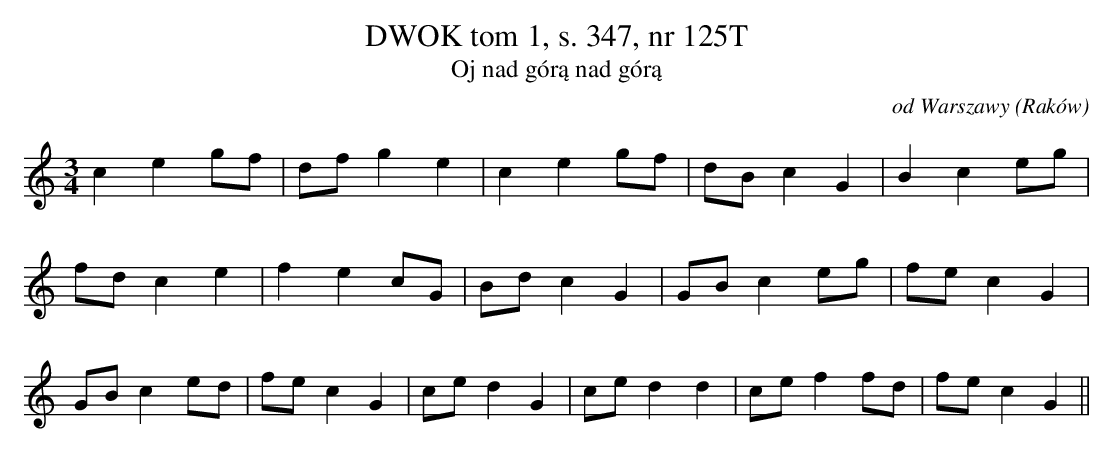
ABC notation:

X:1
T: DWOK tom 1, s. 347, nr 125T
T: Oj nad górą nad górą
O: od Warszawy (Raków)
M: 3/4
L: 1/8
K: C
c2e2gf | dfg2e2 | c2e2gf | dBc2G2 | B2c2eg |
fdc2e2 | f2e2cG | Bdc2G2 | GBc2eg | fec2G2 |
GBc2ed | fec2G2 | ced2G2 | ced2d2 | cef2fd | fec2G2||
